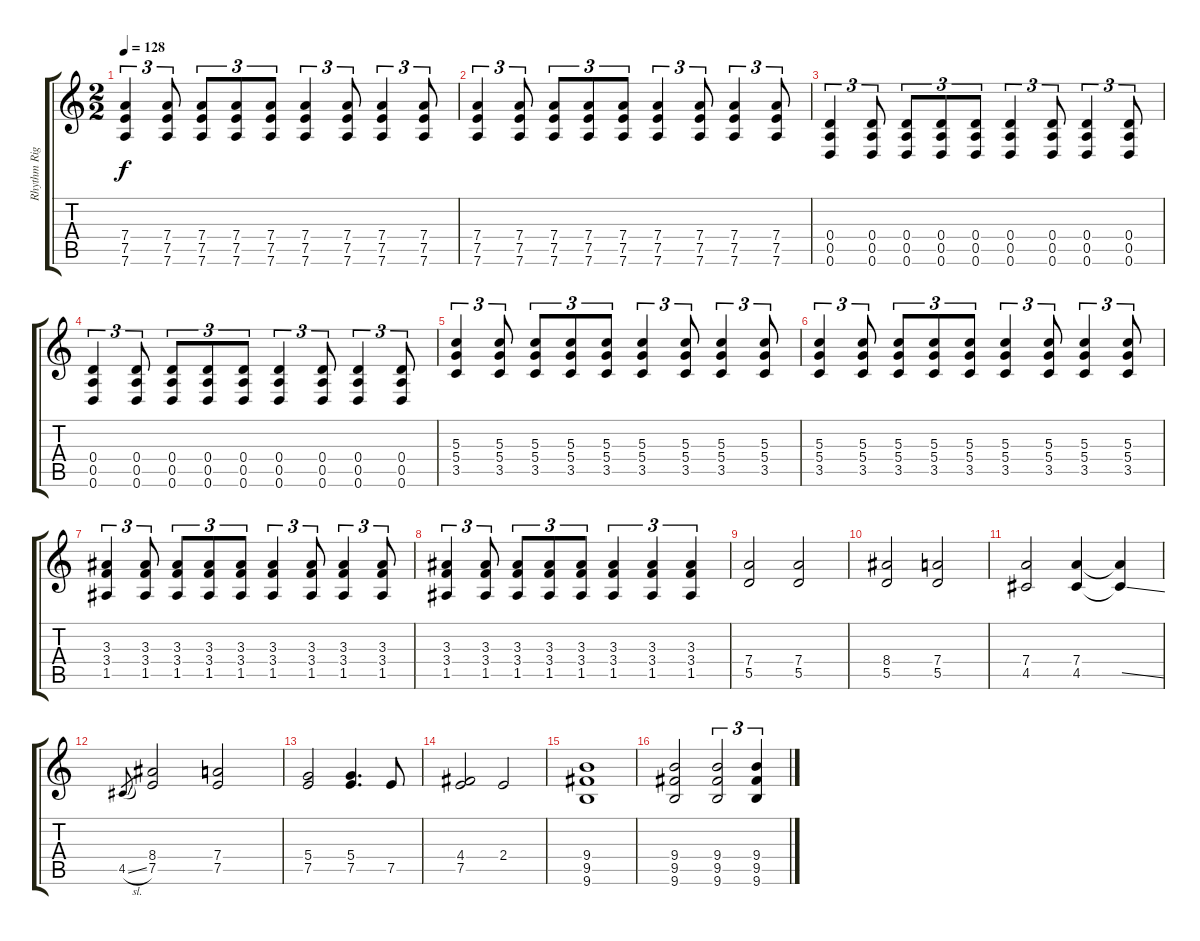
\track ("Rhythm Right" "Rhythm Rig") {instrument overdrivenguitar}
\staff {score tabs}
\tuning (E4 B3 G3 D3 A2 D2) {hide}
\ts (2 2)
\tempo 128
\clef g2
\ks c
(7.4 7.5 7.6).4{tu (3 2) dy f} (7.4 7.5 7.6).8{tu (3 2)} (7.4 7.5 7.6).8{tu (3 2)} (7.4 7.5 7.6).8{tu (3 2)} (7.4 7.5 7.6).8{tu (3 2)} (7.4 7.5 7.6).4{tu (3 2)} (7.4 7.5 7.6).8{tu (3 2)} (7.4 7.5 7.6).4{tu (3 2)} (7.4 7.5 7.6).8{tu (3 2)} |
(7.4 7.5 7.6).4{tu (3 2)} (7.4 7.5 7.6).8{tu (3 2)} (7.4 7.5 7.6).8{tu (3 2)} (7.4 7.5 7.6).8{tu (3 2)} (7.4 7.5 7.6).8{tu (3 2)} (7.4 7.5 7.6).4{tu (3 2)} (7.4 7.5 7.6).8{tu (3 2)} (7.4 7.5 7.6).4{tu (3 2)} (7.4 7.5 7.6).8{tu (3 2)} |
(0.4 0.5 0.6).4{tu (3 2)} (0.4 0.5 0.6).8{tu (3 2)} (0.4 0.5 0.6).8{tu (3 2)} (0.4 0.5 0.6).8{tu (3 2)} (0.4 0.5 0.6).8{tu (3 2)} (0.4 0.5 0.6).4{tu (3 2)} (0.4 0.5 0.6).8{tu (3 2)} (0.4 0.5 0.6).4{tu (3 2)} (0.4 0.5 0.6).8{tu (3 2)} |
(0.4 0.5 0.6).4{tu (3 2)} (0.4 0.5 0.6).8{tu (3 2)} (0.4 0.5 0.6).8{tu (3 2)} (0.4 0.5 0.6).8{tu (3 2)} (0.4 0.5 0.6).8{tu (3 2)} (0.4 0.5 0.6).4{tu (3 2)} (0.4 0.5 0.6).8{tu (3 2)} (0.4 0.5 0.6).4{tu (3 2)} (0.4 0.5 0.6).8{tu (3 2)} |
(5.3 5.4 3.5).4{tu (3 2)} (5.3 5.4 3.5).8{tu (3 2)} (5.3 5.4 3.5).8{tu (3 2)} (5.3 5.4 3.5).8{tu (3 2)} (5.3 5.4 3.5).8{tu (3 2)} (5.3 5.4 3.5).4{tu (3 2)} (5.3 5.4 3.5).8{tu (3 2)} (5.3 5.4 3.5).4{tu (3 2)} (5.3 5.4 3.5).8{tu (3 2)} |
(5.3 5.4 3.5).4{tu (3 2)} (5.3 5.4 3.5).8{tu (3 2)} (5.3 5.4 3.5).8{tu (3 2)} (5.3 5.4 3.5).8{tu (3 2)} (5.3 5.4 3.5).8{tu (3 2)} (5.3 5.4 3.5).4{tu (3 2)} (5.3 5.4 3.5).8{tu (3 2)} (5.3 5.4 3.5).4{tu (3 2)} (5.3 5.4 3.5).8{tu (3 2)} |
(3.3 3.4 1.5).4{tu (3 2)} (3.3 3.4 1.5).8{tu (3 2)} (3.3 3.4 1.5).8{tu (3 2)} (3.3 3.4 1.5).8{tu (3 2)} (3.3 3.4 1.5).8{tu (3 2)} (3.3 3.4 1.5).4{tu (3 2)} (3.3 3.4 1.5).8{tu (3 2)} (3.3 3.4 1.5).4{tu (3 2)} (3.3 3.4 1.5).8{tu (3 2)} |
(3.3 3.4 1.5).4{tu (3 2)} (3.3 3.4 1.5).8{tu (3 2)} (3.3 3.4 1.5).8{tu (3 2)} (3.3 3.4 1.5).8{tu (3 2)} (3.3 3.4 1.5).8{tu (3 2)} (3.3 3.4 1.5).4{tu (3 2)} (3.3 3.4 1.5).4{tu (3 2)} (3.3 3.4 1.5).4{tu (3 2)} |
(7.4 5.5).2 (7.4 5.5).2 |
(8.4 5.5).2 (7.4 5.5).2 |
(7.4 4.5).2 (7.4 4.5).4 (7.4{t} 4.5{ss t}).4 |
4.5{sl}.8{gr} (8.4 7.5).2 (7.4 7.5).2 |
(5.4 7.5).2 (5.4 7.5).4{d} 7.5.8 |
(4.4 7.5).2 2.4.2 |
(9.4 9.5 9.6).1 |
(9.4 9.5 9.6).2 (9.4 9.5 9.6).2{tu (3 2)} (9.4{ss} 9.5{ss} 9.6{ss}).4{tu (3 2)}
